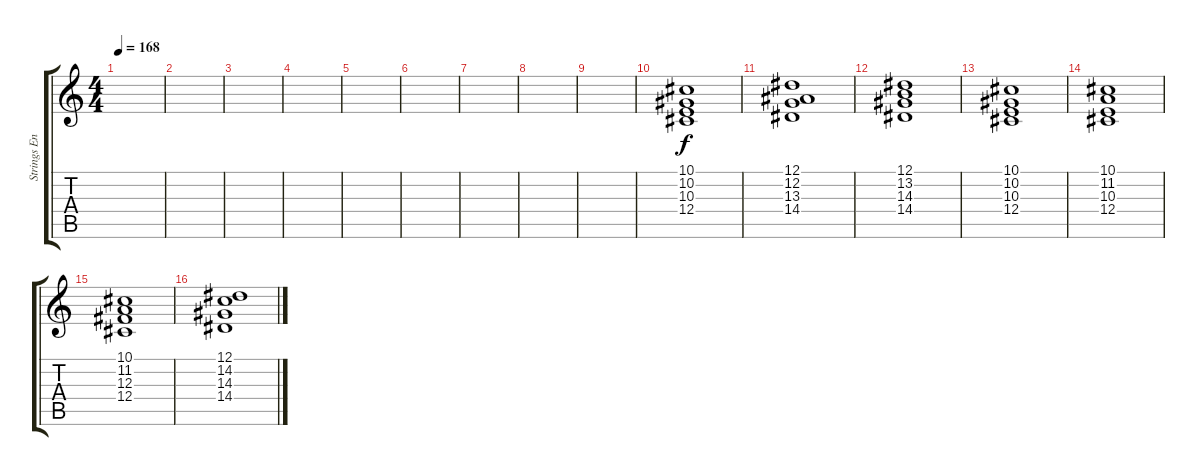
\track ("Strings Ensemble" "Strings En") {instrument stringensemble1}
\staff {score tabs}
\tuning (Eb4 Bb3 Gb3 Db3 Ab2 Eb2) {hide}
\ts (4 4)
\tempo 168
\clef g2
\ks c
|
|
|
|
|
|
|
|
|
(10.1 10.2 10.3 12.4).1 |
(12.1 12.2 13.3 14.4).1 |
(12.1 13.2 14.3 14.4).1 |
(10.1 10.2 10.3 12.4).1 |
(10.1 11.2 10.3 12.4).1 |
(10.1 11.2 12.3 12.4).1 |
(12.1 14.2 14.3 14.4).1
